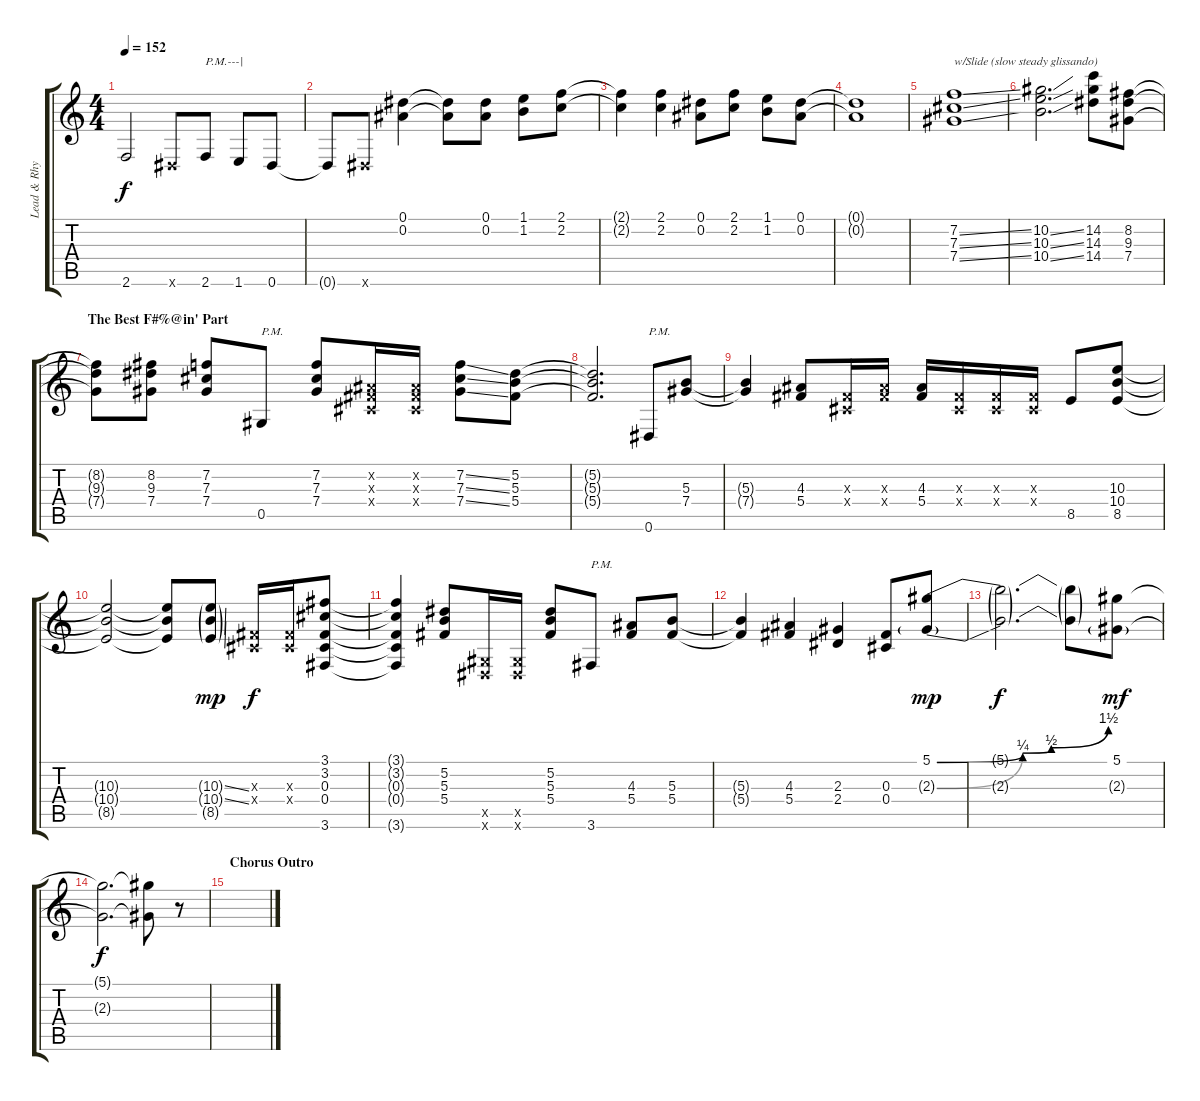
\track ("Lead & Rhythm Guitar - Slash" "Lead & Rhy") {instrument distortionguitar}
\staff {score tabs}
\tuning (Eb4 Bb3 Gb3 Db3 Ab2 Eb2) {hide}
\ts (4 4)
\tempo 152
\clef g2
\ks c
2.6{t}.2{dy f} 0.6{x}.8 2.6.8{txt "P.M.---|"} 1.6.8 0.6.8 |
0.6{t}.8 0.6{x}.8 (0.1 0.2).4 (0.1{t} 0.2{t}).8 (0.1 0.2).8 (1.1 1.2).8 (2.1 2.2).8 |
(2.1{t} 2.2{t}).4 (2.1 2.2).4 (0.1 0.2).8 (2.1 2.2).8 (1.1 1.2).8 (0.1 0.2).8 |
(0.1{t} 0.2{t}).1 |
(7.2{ss} 7.3{ss} 7.4{ss}).1{txt "w/Slide (slow steady glissando)"} |
(10.2{ss} 10.3{ss} 10.4{ss}).2{d} (14.2 14.3 14.4).8 (8.2 9.3 7.4).8 |
\section ("" "The Best F#%@in' Part")
(8.2{t} 9.3{t} 7.4{t}).8 (8.2 9.3 7.4).8 (7.2 7.3 7.4).8 0.5.8{txt "P.M."} (7.2 7.3 7.4).8 (0.2{x} 0.3{x} 0.4{x}).16 (0.2{x} 0.3{x} 0.4{x}).16 (7.2{ss} 7.3{ss} 7.4{ss}).8 (5.2 5.3 5.4).8 |
(5.2{t} 5.3{t} 5.4{t}).2{d} 0.6.8{txt "P.M."} (5.3 7.4).8 |
(5.3{t} 7.4{t}).4 (4.3 5.4).8 (0.3{x} 0.4{x}).16 (4.3{x} 5.4{x}).16 (4.3 5.4).16 (0.3{x} 0.4{x}).16 (0.3{x} 0.4{x}).16 (0.3{x} 0.4{x}).16 8.5.8 (10.3 10.4 8.5).8 |
(10.3{t} 10.4{t} 8.5{t}).2 (10.3{t} 10.4{t} 8.5{t}).8 (10.3{ss g} 10.4{ss g} 8.5{g}).8{dy mp} (0.3{x} 0.4{x}).16{dy f} (0.3{x} 0.4{x}).16 (3.1 3.2 0.3 0.4 3.6).8 |
(3.1{t} 3.2{t} 0.3{t} 0.4{t} 3.6{t}).4 (5.2 5.3 5.4).8 (0.5{x} 0.6{x}).16 (0.5{x} 0.6{x}).16 (5.2 5.3 5.4).8 3.6.8{txt "P.M."} (4.3 5.4).8 (5.3 5.4).8 |
(5.3{t} 5.4{t}).4 (4.3 5.4).4 (2.3 2.4).4 (0.3 0.4).8 (5.1{be (custom 0 0 30 1 40 2 60 6)} 2.3{be (custom 0 0 30 1 40 2 60 6) g}).8{dy mp} |
(5.1{t} 2.3{t}).2{d dy f} (5.1{t} 2.3{t}).8 (5.1 2.3{g}).8{dy mf} |
(5.1{t} 2.3{t}).2{d dy f} (5.1{t} 2.3{t}).8 r.8 |
\section ("" "Chorus Outro")
